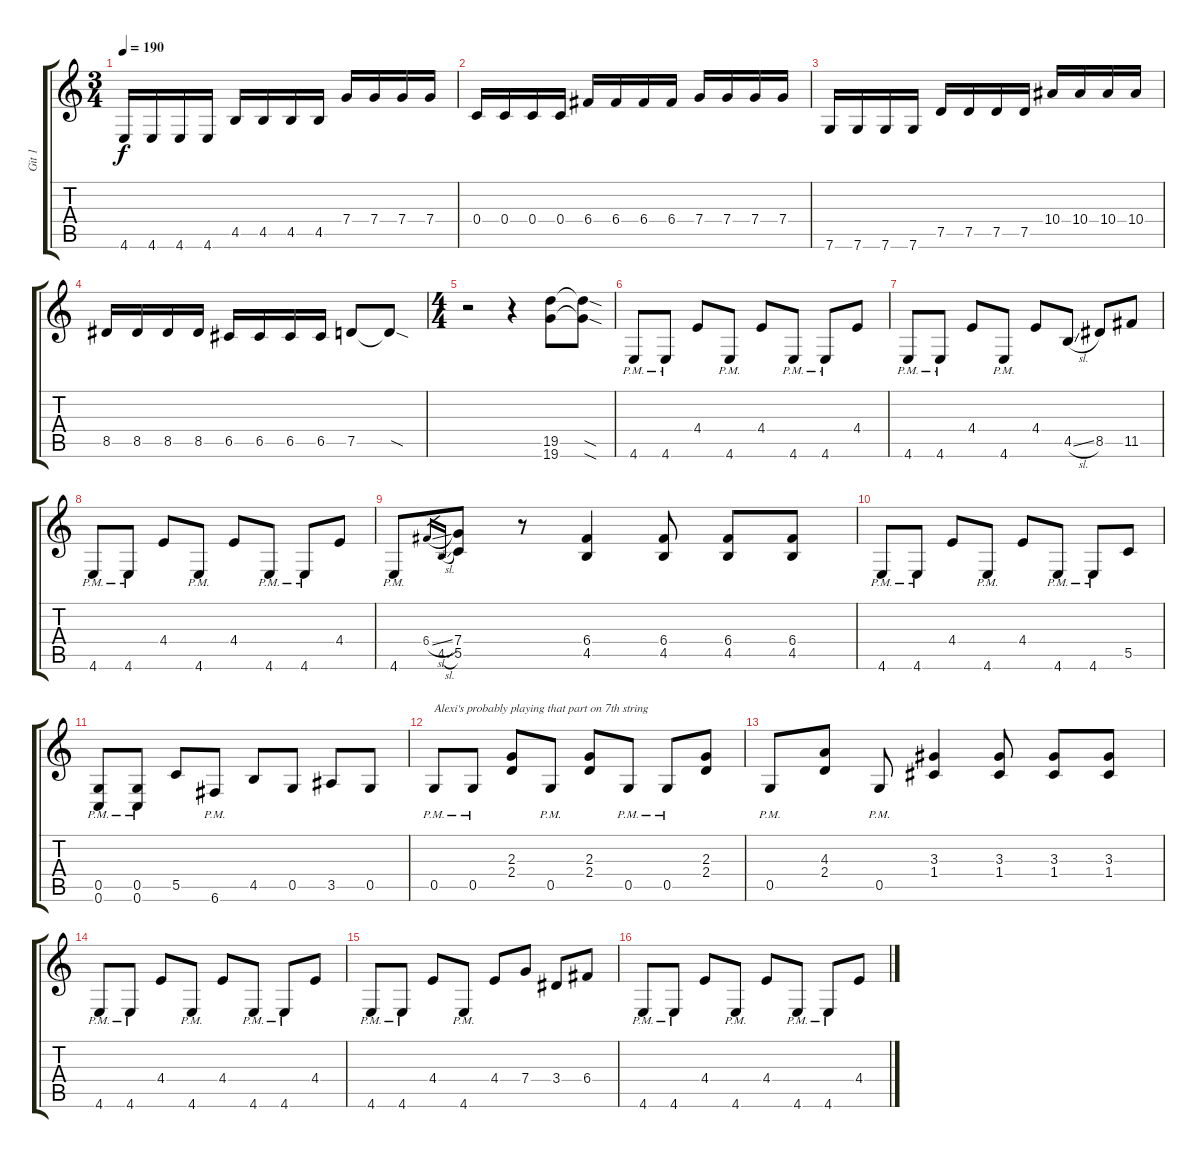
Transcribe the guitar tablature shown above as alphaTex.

\track ("Git 1" "Git 1") {instrument distortionguitar}
\staff {score tabs}
\tuning (D4 A3 F3 C3 G2 C2) {hide}
\ts (3 4)
\tempo 190
\clef g2
\ks c
4.6.16{dy f} 4.6.16 4.6.16 4.6.16 4.5.16 4.5.16 4.5.16 4.5.16 7.4.16 7.4.16 7.4.16 7.4.16 |
0.4.16 0.4.16 0.4.16 0.4.16 6.4.16 6.4.16 6.4.16 6.4.16 7.4.16 7.4.16 7.4.16 7.4.16 |
7.6.16 7.6.16 7.6.16 7.6.16 7.5.16 7.5.16 7.5.16 7.5.16 10.4.16 10.4.16 10.4.16 10.4.16 |
8.5.16 8.5.16 8.5.16 8.5.16 6.5.16 6.5.16 6.5.16 6.5.16 7.5.8 7.5{sod t}.8 |
\ts (4 4)
r.2 r.4 (19.5 19.6).8 (19.5{sod t} 19.6{sod t}).8 |
4.6{pm}.8 4.6{pm}.8 4.4.8 4.6{pm}.8 4.4.8 4.6{pm}.8 4.6{pm}.8 4.4.8 |
4.6{pm}.8 4.6{pm}.8 4.4.8 4.6{pm}.8 4.4.8 4.5{sl}.8 8.5.8 11.5.8 |
4.6{pm}.8 4.6{pm}.8 4.4.8 4.6{pm}.8 4.4.8 4.6{pm}.8 4.6{pm}.8 4.4.8 |
4.6{pm}.8 6.4{sl}.16{gr} 4.5{sl}.16{gr} (7.4 5.5).8 r.8 (6.4 4.5).4 (6.4 4.5).8 (6.4 4.5).8 (6.4 4.5).8 |
4.6{pm}.8 4.6{pm}.8 4.4.8 4.6{pm}.8 4.4.8 4.6{pm}.8 4.6{pm}.8 5.5.8 |
(0.5{pm} 0.6{pm}).8 (0.5{pm} 0.6{pm}).8 5.5.8 6.6{pm}.8 4.5.8 0.5.8 3.5.8 0.5.8 |
0.5{pm}.8{txt "Alexi's probably playing that part on 7th string"} 0.5{pm}.8 (2.3 2.4).8 0.5{pm}.8 (2.3 2.4).8 0.5{pm}.8 0.5{pm}.8 (2.3 2.4).8 |
0.5{pm}.8 (4.3 2.4).8 0.5{pm}.8 (3.3 1.4).4 (3.3 1.4).8 (3.3 1.4).8 (3.3 1.4).8 |
4.6{pm}.8 4.6{pm}.8 4.4.8 4.6{pm}.8 4.4.8 4.6{pm}.8 4.6{pm}.8 4.4.8 |
4.6{pm}.8 4.6{pm}.8 4.4.8 4.6{pm}.8 4.4.8 7.4.8 3.4.8 6.4.8 |
4.6{pm}.8 4.6{pm}.8 4.4.8 4.6{pm}.8 4.4.8 4.6{pm}.8 4.6{pm}.8 4.4.8
